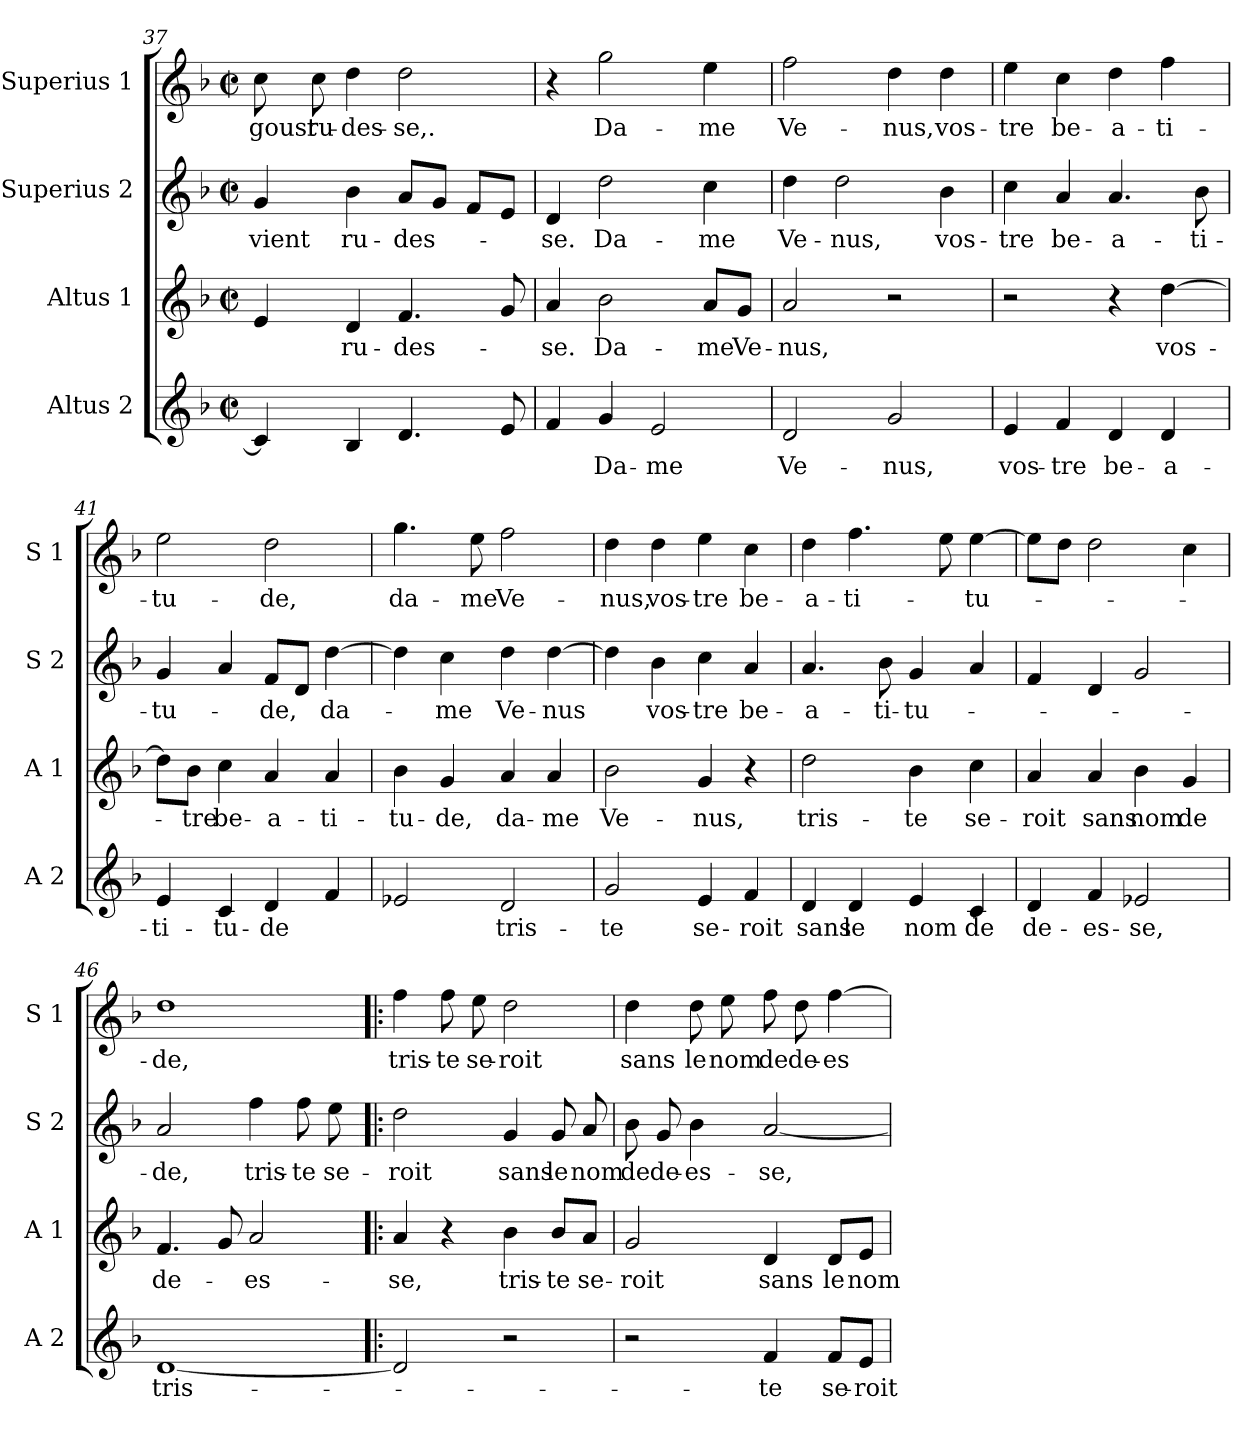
**kern	**text	**kern	**text	**kern	**text	**kern	**text
*part4	*part4	*part3	*part3	*part2	*part2	*part1	*part1
*staff4	*staff4	*staff3	*staff3	*staff2	*staff2	*staff1	*staff1
*I"Altus 2	*	*I"Altus 1	*	*I"Superius 2	*	*I"Superius 1	*
*I'A 2	*	*I'A 1	*	*I'S 2	*	*I'S 1	*
*clefG2	*	*clefG2	*	*clefG2	*	*clefG2	*
*k[b-]	*	*k[b-]	*	*k[b-]	*	*k[b-]	*
*F:	*	*F:	*	*F:	*	*F:	*
*M2/2	*	*M2/2	*	*M2/2	*	*M2/2	*
*met(c|)	*	*met(c|)	*	*met(c|)	*	*met(c|)	*
=37	=37	=37	=37	=37	=37	=37	=37
4c/]	.	4e/	.	4g/	-vient	8cc\	goust
.	.	.	.	.	.	8cc\	ru-
4B-/	.	4d/	ru-	4b-\	ru-	4dd\	-des-
4.d/	.	4.f/	-des-	8a/L	-des-	2dd\	-se,.
.	.	.	.	8g/J	.	.	.
.	.	.	.	8f/L	.	.	.
8e/	.	8g/	.	8e/J	.	.	.
=38	=38	=38	=38	=38	=38	=38	=38
4f/	.	4a/	-se.	4d/	-se.	4r	.
4g/	Da-	2b-\	Da-	2dd\	Da-	2gg\	Da-
2e/	-me	.	.	.	.	.	.
.	.	8a/L	-me	4cc\	-me	4ee\	-me
.	.	8g/J	Ve-	.	.	.	.
!!LO:LB:g=z
=39	=39	=39	=39	=39	=39	=39	=39
2d/	Ve-	2a/	-nus,	4dd\	Ve-	2ff\	Ve-
.	.	.	.	2dd\	-nus,	.	.
2g/	-nus,	2r	.	.	.	4dd\	-nus,
.	.	.	.	4b-\	vos-	4dd\	vos-
=40	=40	=40	=40	=40	=40	=40	=40
4e/	vos-	2r	.	4cc\	-tre	4ee\	-tre
4f/	-tre	.	.	4a/	be-	4cc\	be-
4d/	be-	4r	.	4.a/	-a-	4dd\	-a-
4d/	-a-	[4dd\	vos-	.	.	4ff\	-ti-
.	.	.	.	8b-\	-ti-	.	.
=41	=41	=41	=41	=41	=41	=41	=41
4e/	-ti-	8dd\L]	.	4g/	-tu-	2ee\	-tu-
.	.	8b-\J	-tre	.	.	.	.
4c/	-tu-	4cc\	be-	4a/	.	.	.
4d/	-de	4a/	-a-	8f/L	-de,	2dd\	-de,
.	.	.	.	8d/J	.	.	.
4f/	.	4a/	-ti-	[4dd\	da-	.	.
=42	=42	=42	=42	=42	=42	=42	=42
2e-X/	.	4b-\	-tu-	4dd\]	.	4.gg\	da-
.	.	4g/	-de,	4cc\	-me	.	.
.	.	.	.	.	.	8ee\	-me
2d/	tris-	4a/	da-	4dd\	Ve-	2ff\	Ve-
.	.	4a/	-me	[4dd\	-nus	.	.
=43	=43	=43	=43	=43	=43	=43	=43
2g/	-te	2b-\	Ve-	4dd\]	.	4dd\	-nus,
.	.	.	.	4b-\	vos-	4dd\	vos-
4e/	se-	4g/	-nus,	4cc\	-tre	4ee\	-tre
4f/	-roit	4r	.	4a/	be-	4cc\	be-
!!LO:PB:g=z
=44	=44	=44	=44	=44	=44	=44	=44
4d/	sans	2dd\	tris-	4.a/	-a-	4dd\	-a-
4d/	le	.	.	.	.	4.ff\	-ti-
.	.	.	.	8b-\	-ti-	.	.
4e/	nom	4b-\	-te	4g/	-tu-	.	.
.	.	.	.	.	.	8ee\	.
4c/	de	4cc\	se-	4a/	.	[4ee\	-tu-
=45	=45	=45	=45	=45	=45	=45	=45
4d/	de-	4a/	-roit	4f/	.	8ee\L]	.
.	.	.	.	.	.	8dd\J	.
4f/	-es-	4a/	sans	4d/	.	2dd\	.
2e-X/	-se,	4b-\	nom	2g/	.	.	.
.	.	4g/	de	.	.	4cc\	.
=46	=46	=46	=46	=46	=46	=46	=46
[1d	tris-	4.f/	de-	2a/	-de,	1dd	-de,
.	.	8g/	.	.	.	.	.
.	.	2a/	-es-	4ff\	tris-	.	.
.	.	.	.	8ff\	-te	.	.
.	.	.	.	8ee\	se-	.	.
=47!|:	=47!|:	=47!|:	=47!|:	=47!|:	=47!|:	=47!|:	=47!|:
2d/]	.	4a/	-se,	2dd\	-roit	4ff\	tris-
.	.	4r	.	.	.	8ff\	-te
.	.	.	.	.	.	8ee\	se-
2r	.	4b-\	tris-	4g/	sans	2dd\	-roit
.	.	8b-/L	-te	8g/	le	.	.
.	.	8a/J	se-	8a/	nom	.	.
=48	=48	=48	=48	=48	=48	=48	=48
2r	.	2g/	-roit	8b-\	de	4dd\	sans
.	.	.	.	8g/	de-	.	.
.	.	.	.	4b-\	-es-	8dd\	le
.	.	.	.	.	.	8ee\	nom
4f/	-te	4d/	sans	[2a/	-se,	8ff\	de
.	.	.	.	.	.	8dd\	de-
8f/L	se-	8d/L	le	.	.	[4ff\	-es-
8e/J	-roit	8e/J	nom	.	.	.	.
=	=	=	=	=	=	=	=
*-	*-	*-	*-	*-	*-	*-	*-
